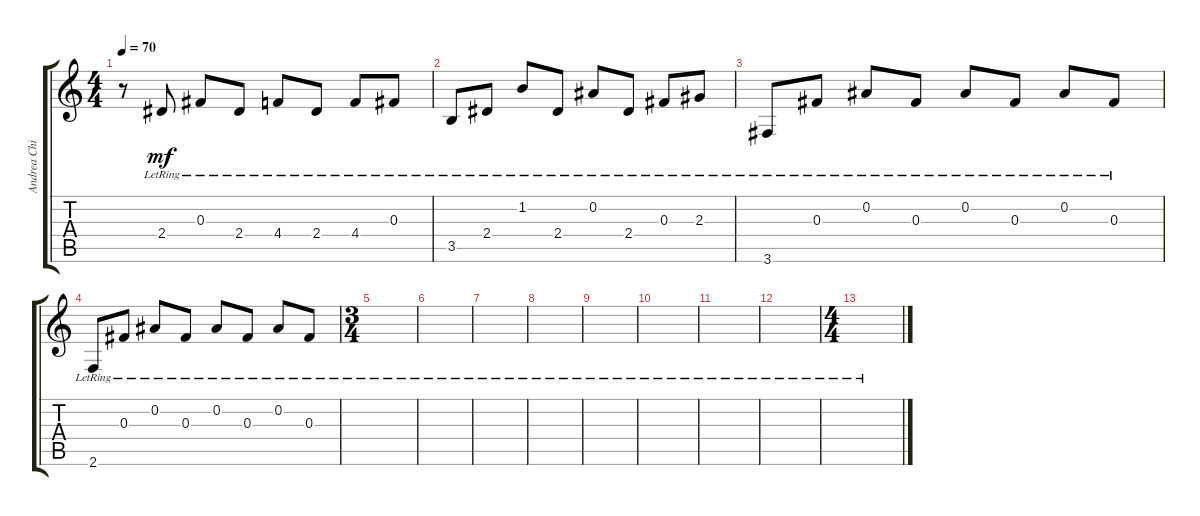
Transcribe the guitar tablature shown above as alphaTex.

\track ("Andrea Chiodetti" "Andrea Chi") {instrument electricguitarjazz}
\staff {score tabs}
\tuning (Eb4 Bb3 Gb3 Db3 Ab2 Eb2) {hide}
\ts (4 4)
\tempo 70
\clef g2
\ks c
r.8{dy mf} 2.4{lr}.8 0.3{lr}.8 2.4{lr}.8 4.4{lr}.8 2.4{lr}.8 4.4{lr}.8 0.3{lr}.8 |
3.5{lr}.8 2.4{lr}.8 1.2{lr}.8 2.4{lr}.8 0.2{lr}.8 2.4{lr}.8 0.3{lr}.8 2.3{lr}.8 |
3.6{lr}.8 0.3{lr}.8 0.2{lr}.8 0.3{lr}.8 0.2{lr}.8 0.3{lr}.8 0.2{lr}.8 0.3{lr}.8 |
2.6{lr}.8 0.3{lr}.8 0.2{lr}.8 0.3{lr}.8 0.2{lr}.8 0.3{lr}.8 0.2{lr}.8 0.3{lr}.8 |
\ts (3 4)
|
|
|
|
|
|
|
|
\ts (4 4)
